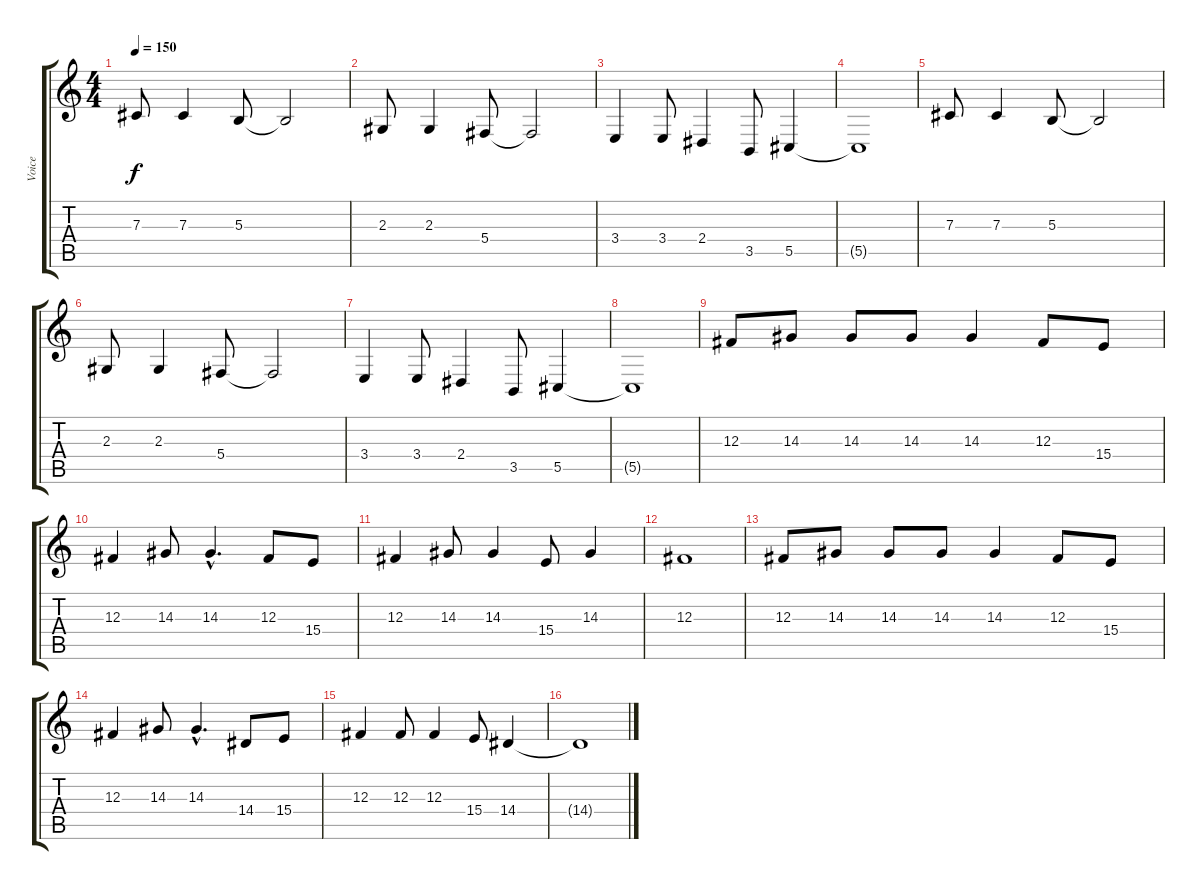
\track ("Voice" "Voice") {instrument tenorsax}
\staff {score tabs}
\tuning (Eb4 Bb3 Gb3 Db3 Ab2 Eb2) {hide}
\ts (4 4)
\tempo 150
\clef g2
\ks c
7.3.8{dy f volume 13 instrument oboe} 7.3.4 5.3.8 5.3{t}.2 |
2.3.8 2.3.4 5.4.8 5.4{t}.2 |
3.4.4 3.4.8 2.4.4 3.5.8 5.5.4 |
5.5{t}.1 |
7.3.8{volume 13 instrument oboe} 7.3.4 5.3.8 5.3{t}.2 |
2.3.8 2.3.4 5.4.8 5.4{t}.2 |
3.4.4 3.4.8 2.4.4 3.5.8 5.5.4 |
5.5{t}.1 |
12.3.8{volume 16 instrument tenorsax} 14.3.8 14.3.8 14.3.8 14.3.4 12.3.8 15.4.8 |
12.3.4 14.3.8 14.3{hac}.4{d} 12.3.8 15.4.8 |
12.3.4 14.3.8 14.3.4 15.4.8 14.3.4 |
12.3.1 |
12.3.8{volume 16 instrument tenorsax} 14.3.8 14.3.8 14.3.8 14.3.4 12.3.8 15.4.8 |
12.3.4 14.3.8 14.3{hac}.4{d} 14.4.8 15.4.8 |
12.3.4 12.3.8 12.3.4 15.4.8 14.4.4 |
14.4{t}.1
